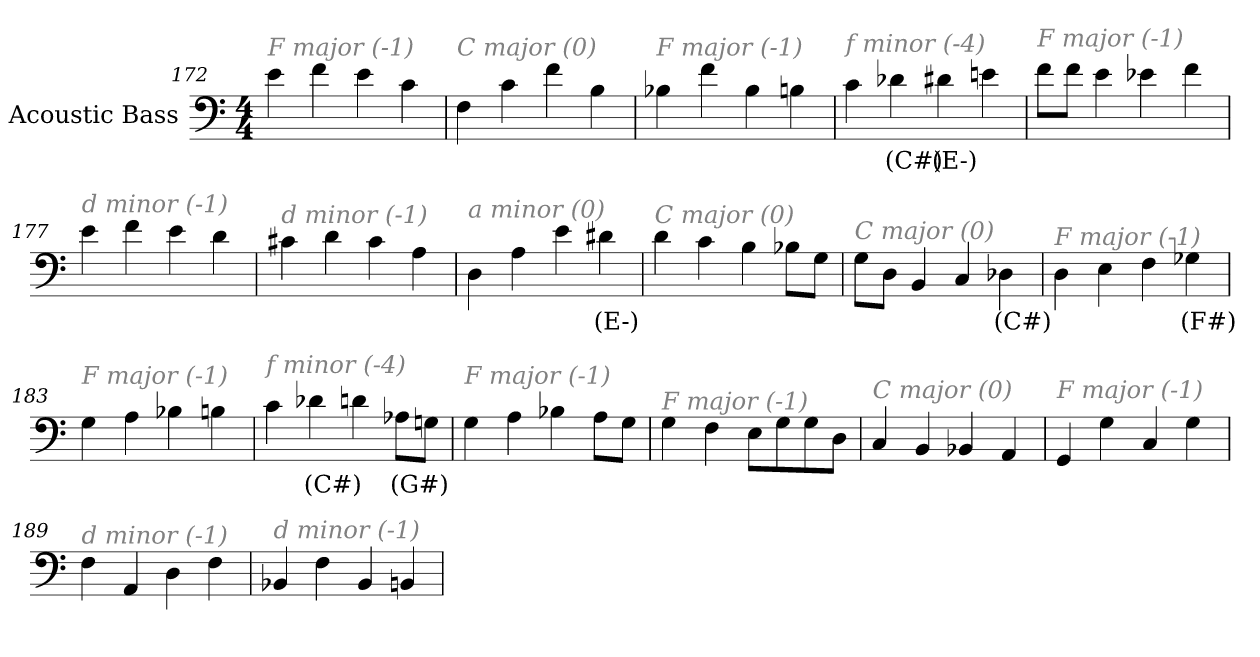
**kern	**text
*part1	*part1
*staff1	*staff1
*I"Acoustic Bass	*
*clefF4	*
*ITrd7c12	*
*k[]	*
*C:	*
*M4/4	*
=172	=172
!LO:TX:i:color=#808080:t=F major (-1)	!
4E	.
4F	.
4E	.
4C	.
=173	=173
!LO:TX:i:color=#808080:t=C major (0)	!
4FF	.
4C	.
4F	.
4BB	.
=174	=174
!LO:TX:i:color=#808080:t=F major (-1)	!
4BB-X	.
4F	.
4BB-	.
4BBn	.
=175	=175
!LO:TX:i:color=#808080:t=f minor (-4)	!
4C	.
4D-Xi	(C#)
4D#Xi	(E-)
4En	.
=176	=176
!LO:TX:i:color=#808080:t=F major (-1)	!
8FL	.
8FJ	.
4E	.
4E-X	.
4F	.
=177	=177
!LO:TX:i:color=#808080:t=d minor (-1)	!
4E	.
4F	.
4E	.
4D	.
=178	=178
!LO:TX:i:color=#808080:t=d minor (-1)	!
4C#X	.
4D	.
4C#	.
4AA	.
=179	=179
!LO:TX:i:color=#808080:t=a minor (0)	!
4DD	.
4AA	.
4E	.
4D#Xi	(E-)
=180	=180
!LO:TX:i:color=#808080:t=C major (0)	!
4D	.
4C	.
4BB	.
8BB-XL	.
8GGJ	.
=181	=181
!LO:TX:i:color=#808080:t=C major (0)	!
8GGL	.
8DDJ	.
4BBB	.
4CC	.
4DD-Xi	(C#)
=182	=182
!LO:TX:i:color=#808080:t=F major (-1)	!
4DD	.
4EE	.
4FF	.
4GG-Xi	(F#)
=183	=183
!LO:TX:i:color=#808080:t=F major (-1)	!
4GG	.
4AA	.
4BB-X	.
4BBn	.
=184	=184
!LO:TX:i:color=#808080:t=f minor (-4)	!
4C	.
4D-Xi	(C#)
4D	.
8AA-XiL	(G#)
8GGnJ	.
=185	=185
!LO:TX:i:color=#808080:t=F major (-1)	!
4GG	.
4AA	.
4BB-X	.
8AAL	.
8GGJ	.
=186	=186
!LO:TX:i:color=#808080:t=F major (-1)	!
4GG	.
4FF	.
8EEL	.
8GG	.
8GG	.
8DDJ	.
=187	=187
!LO:TX:i:color=#808080:t=C major (0)	!
4CC	.
4BBB	.
4BBB-X	.
4AAA	.
=188	=188
!LO:TX:i:color=#808080:t=F major (-1)	!
4GGG	.
4GG	.
4CC	.
4GG	.
=189	=189
!LO:TX:i:color=#808080:t=d minor (-1)	!
4FF	.
4AAA	.
4DD	.
4FF	.
=190	=190
!LO:TX:i:color=#808080:t=d minor (-1)	!
4BBB-X	.
4FF	.
4BBB-	.
4BBBn	.
=	=
*-	*-
